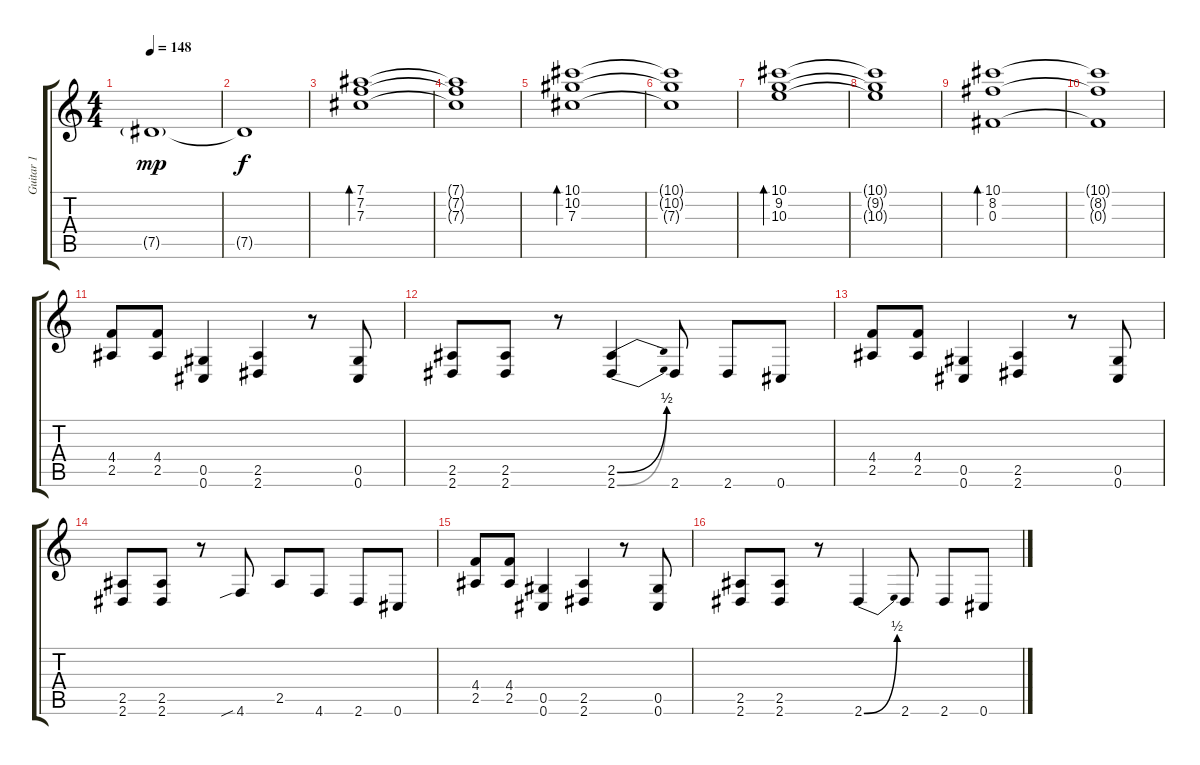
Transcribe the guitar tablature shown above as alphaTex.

\track ("Guitar 1" "Guitar 1") {instrument overdrivenguitar}
\staff {score tabs}
\tuning (Eb4 Bb3 Gb3 Db3 Ab2 Db2) {hide}
\ts (4 4)
\tempo 148
\clef g2
\ks c
7.5{g}.1{dy mp} |
7.5{t}.1{dy f} |
(7.1 7.2 7.3).1{bd 240 volume 13 instrument electricguitarjazz} |
(7.1{t} 7.2{t} 7.3{t}).1 |
(10.1 10.2 7.3).1{bd 240} |
(10.1{t} 10.2{t} 7.3{t}).1 |
(10.1 9.2 10.3).1{bd 240} |
(10.1{t} 9.2{t} 10.3{t}).1 |
(10.1 8.2 0.3).1{bd 60} |
(10.1{t} 8.2{t} 0.3{t}).1 |
(4.4 2.5).8{volume 16 instrument overdrivenguitar} (4.4 2.5).8 (0.5 0.6).4 (2.5 2.6).4 r.8 (0.5 0.6).8 |
(2.5 2.6).8 (2.5 2.6).8 r.8 (2.5{be (bend 0 0 60 2)} 2.6{be (bend 0 0 60 2)}).4 2.6.8 2.6.8 0.6.8 |
(4.4 2.5).8 (4.4 2.5).8 (0.5 0.6).4 (2.5 2.6).4 r.8 (0.5 0.6).8 |
(2.5 2.6).8 (2.5 2.6).8 r.8 4.6{sib}.8 2.5.8 4.6.8 2.6.8 0.6.8 |
(4.4 2.5).8 (4.4 2.5).8 (0.5 0.6).4 (2.5 2.6).4 r.8 (0.5 0.6).8 |
(2.5 2.6).8 (2.5 2.6).8 r.8 2.6{be (bend 0 0 60 2)}.4 2.6.8 2.6.8 0.6.8
